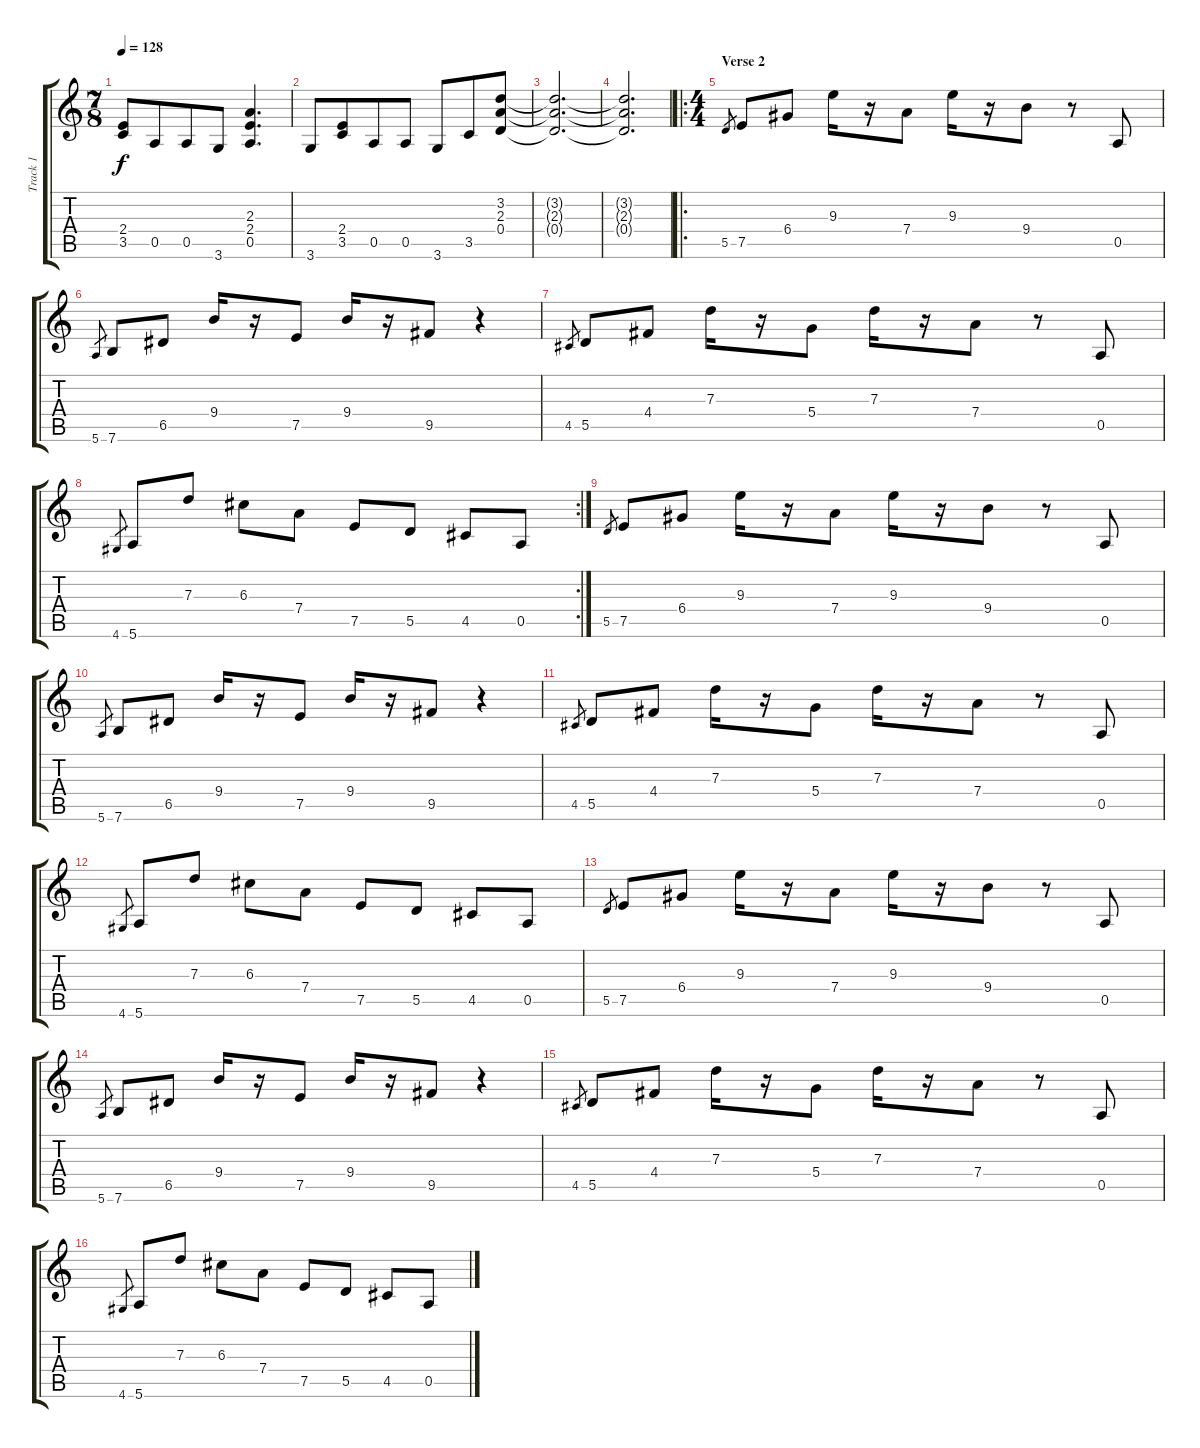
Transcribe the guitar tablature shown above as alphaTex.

\track ("Track 1" "Track 1") {instrument acousticguitarsteel}
\staff {score tabs}
\tuning (E4 B3 G3 D3 A2 E2) {hide}
\ts (7 8)
\tempo 128
\clef g2
\ks c
(2.4 3.5).8{dy f} 0.5.8 0.5.8 3.6.8 (2.3 2.4 0.5).4{d} |
3.6.8 (2.4 3.5).8 0.5.8 0.5.8 3.6.8 3.5.8 (3.2 2.3 0.4).8 |
\section ("" "")
(3.2{t} 2.3{t} 0.4{t}).2{d} |
(3.2{t} 2.3{t} 0.4{t}).2{d} |
\ro
\ts (4 4)
\section ("" "Verse 2")
5.5.8{gr} 7.5.8 6.4.8 9.3.16 r.16 7.4.8 9.3.16 r.16 9.4.8 r.8 0.5.8 |
5.6.8{gr} 7.6.8 6.5.8 9.4.16 r.16 7.5.8 9.4.16 r.16 9.5.8 r.4 |
4.5.8{gr} 5.5.8 4.4.8 7.3.16 r.16 5.4.8 7.3.16 r.16 7.4.8 r.8 0.5.8 |
\rc 2
4.6.8{gr} 5.6.8 7.3.8 6.3.8 7.4.8 7.5.8 5.5.8 4.5.8 0.5.8 |
5.5.8{gr} 7.5.8 6.4.8 9.3.16 r.16 7.4.8 9.3.16 r.16 9.4.8 r.8 0.5.8 |
5.6.8{gr} 7.6.8 6.5.8 9.4.16 r.16 7.5.8 9.4.16 r.16 9.5.8 r.4 |
4.5.8{gr} 5.5.8 4.4.8 7.3.16 r.16 5.4.8 7.3.16 r.16 7.4.8 r.8 0.5.8 |
4.6.8{gr} 5.6.8 7.3.8 6.3.8 7.4.8 7.5.8 5.5.8 4.5.8 0.5.8 |
5.5.8{gr} 7.5.8 6.4.8 9.3.16 r.16 7.4.8 9.3.16 r.16 9.4.8 r.8 0.5.8 |
5.6.8{gr} 7.6.8 6.5.8 9.4.16 r.16 7.5.8 9.4.16 r.16 9.5.8 r.4 |
\section ("" "")
4.5.8{gr} 5.5.8 4.4.8 7.3.16 r.16 5.4.8 7.3.16 r.16 7.4.8 r.8 0.5.8 |
4.6.8{gr} 5.6.8 7.3.8 6.3.8 7.4.8 7.5.8 5.5.8 4.5.8 0.5.8
